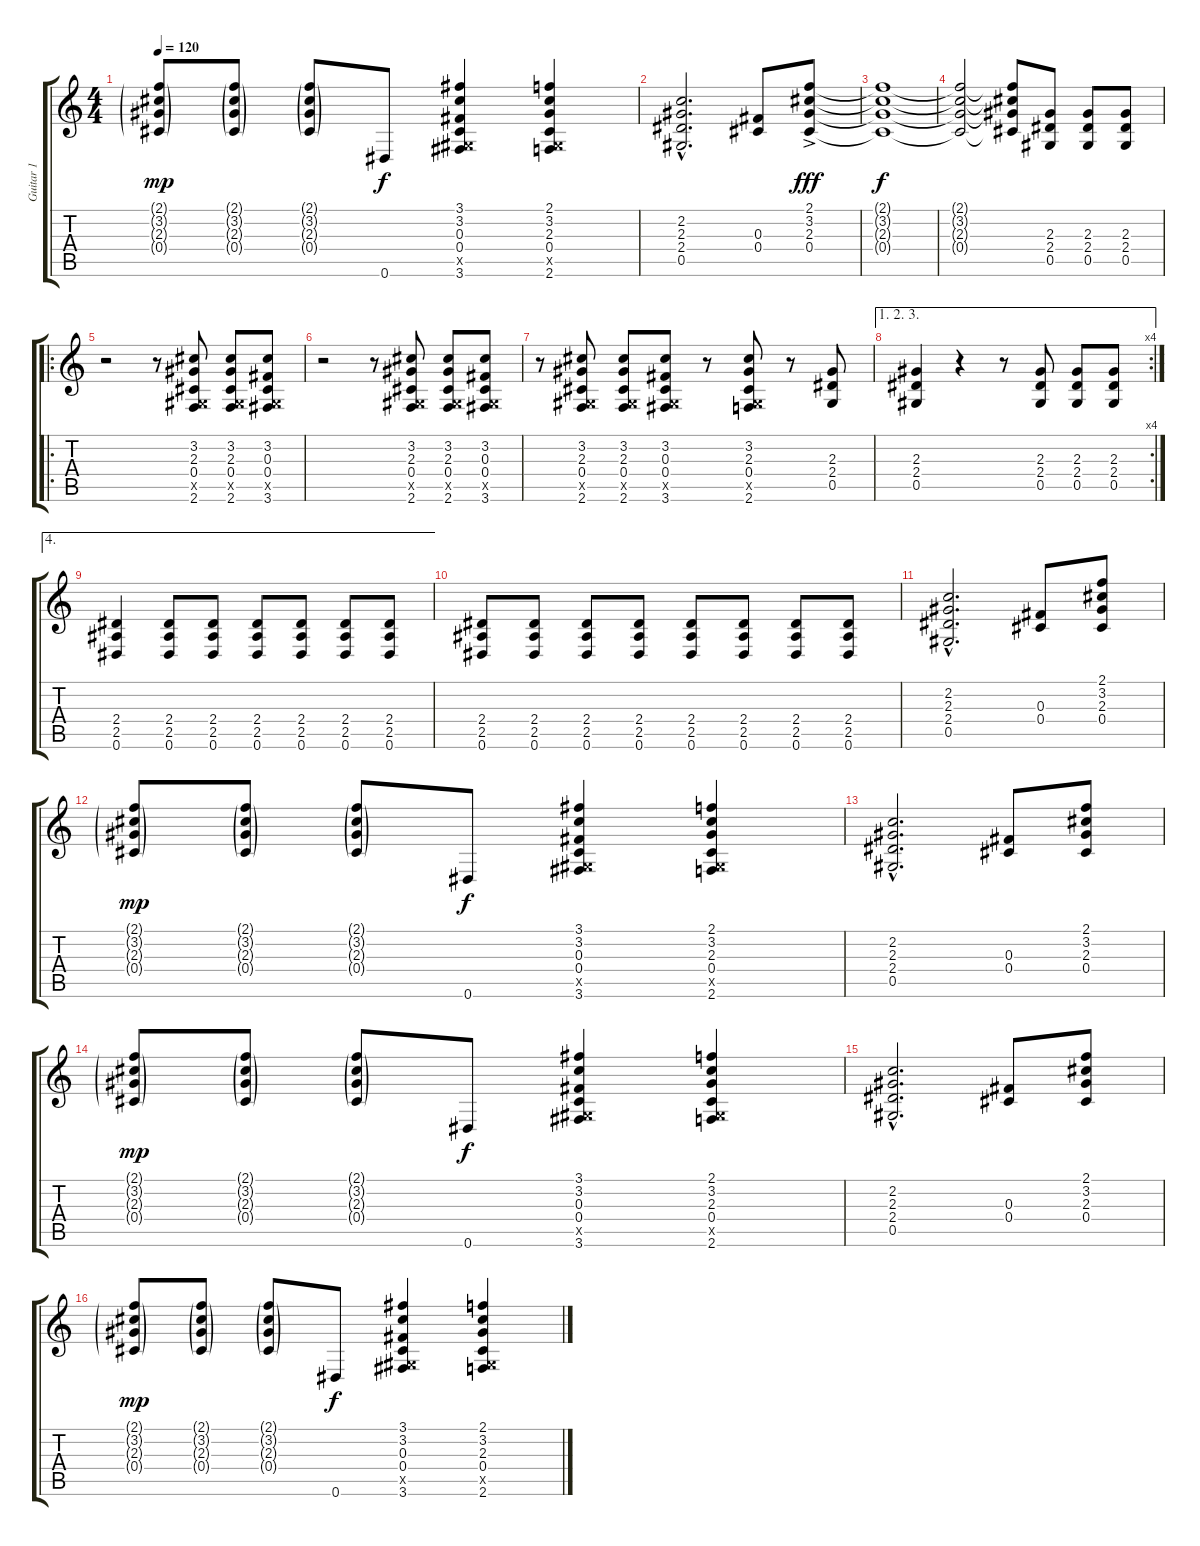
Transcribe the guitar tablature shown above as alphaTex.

\track ("Guitar 1 " "Guitar 1 ") {instrument overdrivenguitar}
\staff {score tabs}
\tuning (Eb4 Bb3 Gb3 Db3 Ab2 Eb2) {hide}
\ts (4 4)
\tempo 120
\clef g2
\ks c
(2.1{g} 3.2{g} 2.3{g} 0.4{g}).8{dy mp} (2.1{g} 3.2{g} 2.3{g} 0.4{g}).8 (2.1{g} 3.2{g} 2.3{g} 0.4{g}).8 0.6.8{dy f} (3.1 3.2 0.3 0.4 0.5{x} 3.6).4 (2.1 3.2 2.3 0.4 0.5{x} 2.6).4 |
(2.2{hac} 2.3{hac} 2.4{hac} 0.5{hac}).2{d} (0.3 0.4).8 (2.1{ac} 3.2{ac} 2.3{ac} 0.4{ac}).8{dy fff} |
(2.1{t} 3.2{t} 2.3{t} 0.4{t}).1{dy f} |
(2.1{t} 3.2{t} 2.3{t} 0.4{t}).2 (2.1{t} 3.2{t} 2.3{t} 0.4{t}).8 (2.3 2.4 0.5).8 (2.3 2.4 0.5).8 (2.3 2.4 0.5).8 |
\ro
r.2 r.8 (3.2 2.3 0.4 0.5{x} 2.6).8 (3.2 2.3 0.4 0.5{x} 2.6).8 (3.2 0.3 0.4 0.5{x} 3.6).8 |
r.2 r.8 (3.2 2.3 0.4 0.5{x} 2.6).8 (3.2 2.3 0.4 0.5{x} 2.6).8 (3.2 0.3 0.4 0.5{x} 3.6).8 |
r.8 (3.2 2.3 0.4 0.5{x} 2.6).8 (3.2 2.3 0.4 0.5{x} 2.6).8 (3.2 0.3 0.4 0.5{x} 3.6).8 r.8 (3.2 2.3 0.4 0.5{x} 2.6).8 r.8 (2.3 2.4 0.5).8 |
\ae (1 2 3)
\rc 4
(2.3 2.4 0.5).4 r.4 r.8 (2.3 2.4 0.5).8 (2.3 2.4 0.5).8 (2.3 2.4 0.5).8 |
\ae 4
(2.4 2.5 0.6).4 (2.4 2.5 0.6).8{volume 6 instrument overdrivenguitar} (2.4 2.5 0.6).8 (2.4 2.5 0.6).8{volume 13} (2.4 2.5 0.6).8 (2.4 2.5 0.6).8 (2.4 2.5 0.6).8 |
(2.4 2.5 0.6).8 (2.4 2.5 0.6).8 (2.4 2.5 0.6).8 (2.4 2.5 0.6).8 (2.4 2.5 0.6).8 (2.4 2.5 0.6).8 (2.4 2.5 0.6).8 (2.4 2.5 0.6).8 |
(2.2{hac} 2.3{hac} 2.4{hac} 0.5{hac}).2{d} (0.3 0.4).8 (2.1 3.2 2.3 0.4).8 |
(2.1{g} 3.2{g} 2.3{g} 0.4{g}).8{dy mp} (2.1{g} 3.2{g} 2.3{g} 0.4{g}).8 (2.1{g} 3.2{g} 2.3{g} 0.4{g}).8 0.6.8{dy f} (3.1 3.2 0.3 0.4 0.5{x} 3.6).4 (2.1 3.2 2.3 0.4 0.5{x} 2.6).4 |
(2.2{hac} 2.3{hac} 2.4{hac} 0.5{hac}).2{d} (0.3 0.4).8 (2.1 3.2 2.3 0.4).8 |
(2.1{g} 3.2{g} 2.3{g} 0.4{g}).8{dy mp} (2.1{g} 3.2{g} 2.3{g} 0.4{g}).8 (2.1{g} 3.2{g} 2.3{g} 0.4{g}).8 0.6.8{dy f} (3.1 3.2 0.3 0.4 0.5{x} 3.6).4 (2.1 3.2 2.3 0.4 0.5{x} 2.6).4 |
(2.2{hac} 2.3{hac} 2.4{hac} 0.5{hac}).2{d} (0.3 0.4).8 (2.1 3.2 2.3 0.4).8 |
(2.1{g} 3.2{g} 2.3{g} 0.4{g}).8{dy mp} (2.1{g} 3.2{g} 2.3{g} 0.4{g}).8 (2.1{g} 3.2{g} 2.3{g} 0.4{g}).8 0.6.8{dy f} (3.1 3.2 0.3 0.4 0.5{x} 3.6).4 (2.1 3.2 2.3 0.4 0.5{x} 2.6).4
